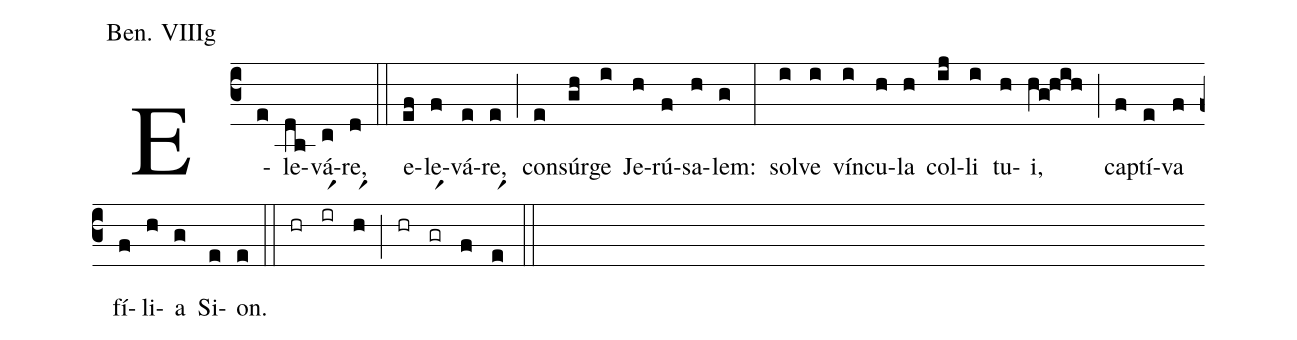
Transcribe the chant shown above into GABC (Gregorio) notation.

annotation: Ben. VIIIg;
%%
(c3) E(e)le(db)vá(c)re,(d) (::) e(ef)le(f)vá(e)re,(e) (;) con(e)súr(gh)ge(i) Je(h)rú(f)sa(h)lem:(g) (:) sol(i)ve(i) vín(i)cu(h)la(h) col(ij)li(i) tu(h)i,(hg!hih) (;) cap(f)tí(e)va(f) fí(f)li(h)a(g) Si(e)on.(e) (::) (hr)(irr1)(hr1)(;)(hr)(grr1)(f)(er1)(::)
